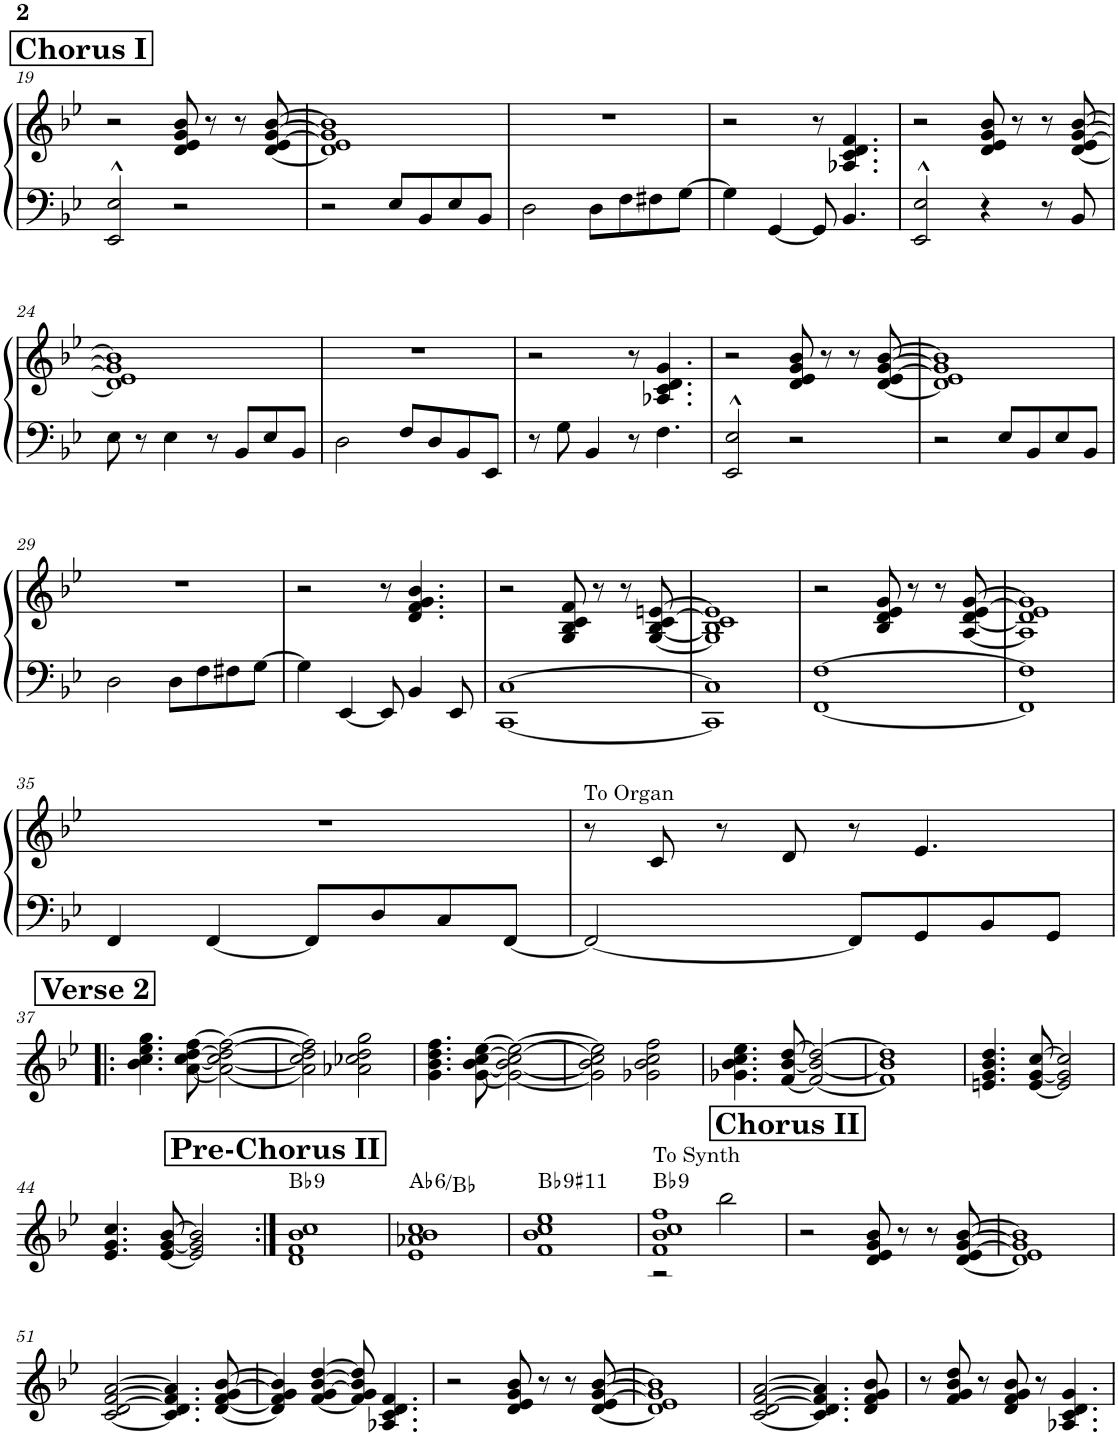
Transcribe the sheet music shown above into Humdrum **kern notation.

**kern	**kern	**harte
*part1	*part1	*part1
*staff2	*staff1	*
*I"Electric Piano	*	*
*I'El. Pno.	*	*
!!LO:PB:g=z
*clefF4	*clefG2	*
*k[b-e-]	*k[b-e-]	*
*M2/2	*M2/2	*
*met(c|)	*met(c|)	*
!!LO:REH:place=s1:a:B:cj:fs=14:t=Chorus I
=19	=19	=19
2EE-/^^ 2E-/^^	2r	.
2r	8d/ 8e-/ 8g/ 8b-/	.
.	8r	.
.	8r	.
.	[8d/ [8e-/ [8g/ [8b-/	.
=20	=20	=20
2r	1d] 1e-] 1g] 1b-]	.
8E-/L	.	.
8BB-/	.	.
8E-/	.	.
8BB-/J	.	.
=21	=21	=21
2D\	1r	.
8D\L	.	.
8F\	.	.
8F#X\	.	.
[8G\J	.	.
=22	=22	=22
4G\]	2r	.
[4GG/	.	.
8GG/]	8r	.
4.BB-/	4.A-X/ 4.c/ 4.d/ 4.f/	.
=23	=23	=23
2EE-/^^ 2E-/^^	2r	.
4r	8d/ 8e-/ 8g/ 8b-/	.
.	8r	.
8r	8r	.
8BB-/	[8d/ [8e-/ [8g/ [8b-/	.
!!LO:LB:g=z
=24	=24	=24
8E-\	1d] 1e-] 1g] 1b-]	.
8r	.	.
4E-\	.	.
8r	.	.
8BB-/L	.	.
8E-/	.	.
8BB-/J	.	.
=25	=25	=25
2D\	1r	.
8F/L	.	.
8D/	.	.
8BB-/	.	.
8EE-/J	.	.
=26	=26	=26
8r	2r	.
8G\	.	.
4BB-/	.	.
8r	8r	.
4.F\	4.A-X/ 4.c/ 4.d/ 4.g/	.
=27	=27	=27
2EE-/^^ 2E-/^^	2r	.
2r	8d/ 8e-/ 8g/ 8b-/	.
.	8r	.
.	8r	.
.	[8d/ [8e-/ [8g/ [8b-/	.
=28	=28	=28
2r	1d] 1e-] 1g] 1b-]	.
8E-/L	.	.
8BB-/	.	.
8E-/	.	.
8BB-/J	.	.
!!LO:LB:g=z
=29	=29	=29
2D\	1r	.
8D\L	.	.
8F\	.	.
8F#X\	.	.
[8G\J	.	.
=30	=30	=30
4G\]	2r	.
[4EE-/	.	.
8EE-/]	8r	.
4BB-/	4.d/ 4.f/ 4.g/ 4.b-/	.
8EE-/	.	.
=31	=31	=31
[1CC [1C	2r	.
.	8G/ 8B-/ 8c/ 8f/	.
.	8r	.
.	8r	.
.	[8G/ [8B-/ [8c/ [8en/	.
=32	=32	=32
1CC] 1C]	1G] 1B-] 1c] 1e]	.
=33	=33	=33
[1FF [1F	2r	.
.	8B-/ 8d/ 8e-/ 8g/	.
.	8r	.
.	8r	.
.	[8A/ [8d/ [8e-/ [8g/	.
=34	=34	=34
1FF] 1F]	1A] 1d] 1e-] 1g]	.
!!LO:LB:g=z
=35	=35	=35
4FF/	1r	.
[4FF/	.	.
8FF/L]	.	.
8D/	.	.
8C/	.	.
[8FF/J	.	.
=36	=36	=36
!	!LO:TX:a:t=To Organ	!
2FF/_	8r	.
.	8c/	.
.	8r	.
.	8d/	.
8FF/L]	8r	.
8GG/	4.e-/	.
8BB-/	.	.
8GG/J	.	.
!!LO:LB:g=z
!!LO:REH:place=s1:a:B:cj:fs=14:t=Verse 2
=37!|:	=37!|:	=37!|:
1r	4.b-\ 4.cc\ 4.ee-\ 4.gg\	.
.	[8a\ [8cc\ [8dd\ [8ff\	.
.	2a\_ 2cc\_ 2dd\_ 2ff\_	.
=38	=38	=38
1r	2a\] 2cc\] 2dd\] 2ff\]	.
.	2a-X\ 2cc-X\ 2dd\ 2gg\	.
=39	=39	=39
1r	4.g\ 4.b-\ 4.dd\ 4.ff\	.
.	[8g\ [8b-\ [8cc\ [8ee-\	.
.	2g\_ 2b-\_ 2cc\_ 2ee-\_	.
=40	=40	=40
1r	2g\] 2b-\] 2cc\] 2ee-\]	.
.	2g-X\ 2b-\ 2cc\ 2ff\	.
=41	=41	=41
1r	4.g-X\ 4.b-\ 4.cc\ 4.ee-\	.
.	[8f/ [8b-/ [8dd/	.
.	2f/_ 2b-/_ 2dd/_	.
=42	=42	=42
1r	1f] 1b-] 1dd]	.
=43	=43	=43
1r	4.en/ 4.g/ 4.b-/ 4.dd/	.
.	[8e/ [8g/ [8cc/	.
.	2e/] 2g/] 2cc/]	.
!!LO:LB:g=z
=44	=44	=44
1r	4.e-/ 4.g/ 4.cc/	.
.	[8e-/ [8g/ [8b-/	.
.	2e-/] 2g/] 2b-/]	.
!!LO:REH:place=s1:a:B:cj:fs=14:t=Pre-Chorus II
=45:|!	=45:|!	=45:|!
!	!	!LO:H:kt=9
1r	1d 1f 1b- 1cc	Bb:9
=46	=46	=46
!	!	!LO:H:kt=6
1r	1e- 1a-X 1b- 1cc	Ab:maj6/2
=47	=47	=47
!	!	!LO:H:kt=9
1r	1f 1b- 1cc 1ee-	Bb:9(#11)
=48	=48	=48
*	*^	*
!	!LO:TX:a:t=To Synth	!	!LO:H:kt=9
1r	1f 1b- 1cc 1ff	2r	Bb:9
.	.	2bb-\	.
*	*v	*v	*
!!LO:REH:place=s1:a:B:cj:fs=14:t=Chorus II
=49	=49	=49
1r	2r	.
.	8d/ 8e-/ 8g/ 8b-/	.
.	8r	.
.	8r	.
.	[8d/ [8e-/ [8g/ [8b-/	.
=50	=50	=50
1r	1d] 1e-] 1g] 1b-]	.
!!LO:LB:g=z
=51	=51	=51
1r	[2c/ [2d/ [2f/ [2a/	.
.	4.c/] 4.d/] 4.f/] 4.a/]	.
.	[8d/ [8f/ [8g/ [8b-/	.
=52	=52	=52
1r	4d/] 4f/] 4g/] 4b-/]	.
.	[4f/ [4g/ [4b-/ [4dd/	.
.	8f/] 8g/] 8b-/] 8dd/]	.
.	4.A-X/ 4.c/ 4.d/ 4.f/	.
=53	=53	=53
1r	2r	.
.	8d/ 8e-/ 8g/ 8b-/	.
.	8r	.
.	8r	.
.	[8d/ [8e-/ [8g/ [8b-/	.
=54	=54	=54
1r	1d] 1e-] 1g] 1b-]	.
=55	=55	=55
1r	[2c/ [2d/ [2f/ [2a/	.
.	4.c/] 4.d/] 4.f/] 4.a/]	.
.	8d/ 8f/ 8g/ 8b-/	.
=56	=56	=56
1r	8r	.
.	8f/ 8g/ 8b-/ 8dd/	.
.	8r	.
.	8d/ 8f/ 8g/ 8b-/	.
.	8r	.
.	4.A-X/ 4.c/ 4.d/ 4.g/	.
=	=	=
*-	*-	*-
